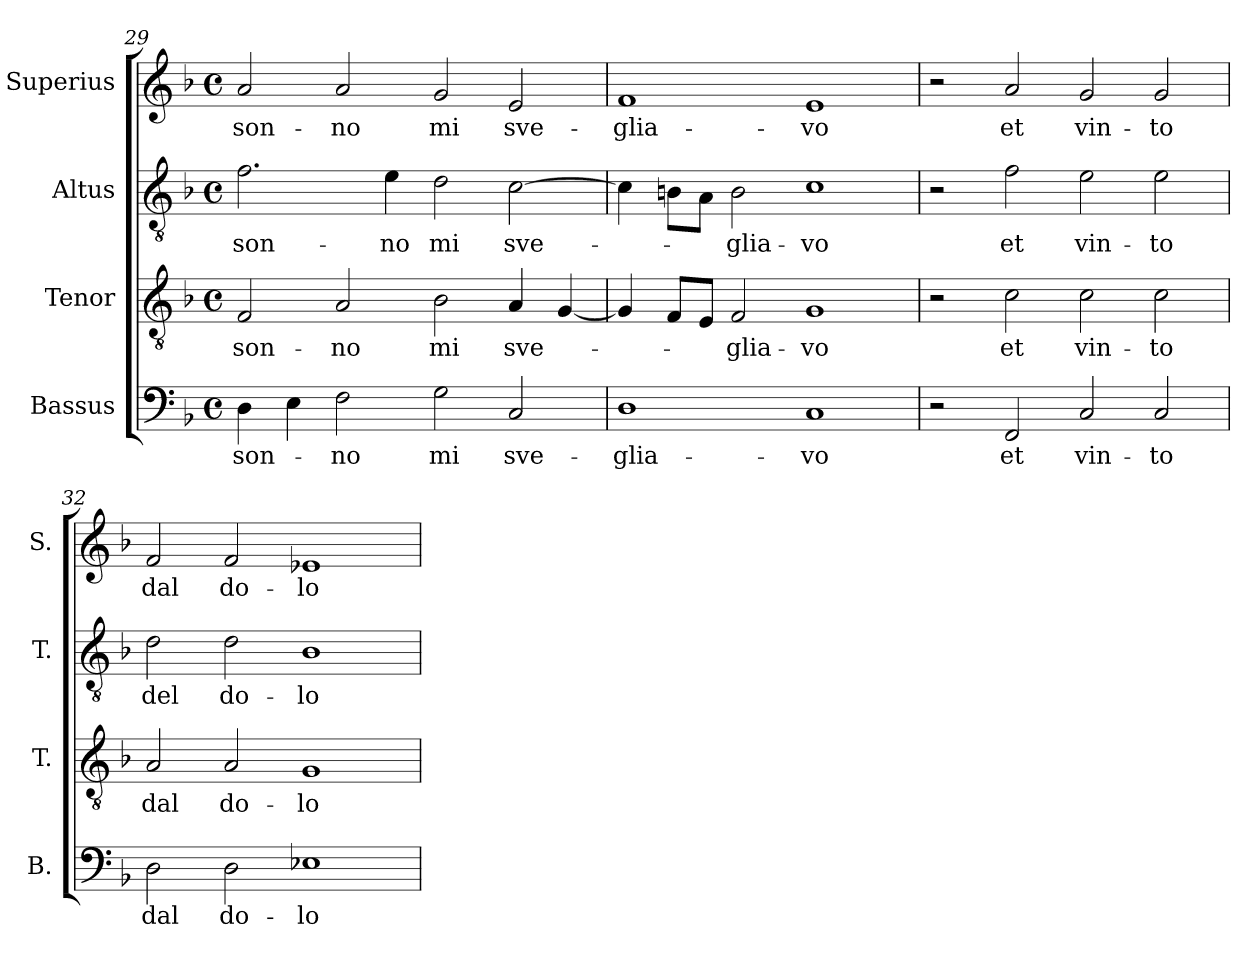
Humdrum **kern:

**kern	**text	**kern	**text	**kern	**text	**kern	**text
*part4	*part4	*part3	*part3	*part2	*part2	*part1	*part1
*staff4	*staff4	*staff3	*staff3	*staff2	*staff2	*staff1	*staff1
*I"Bassus	*	*I"Tenor	*	*I"Altus	*	*I"Superius	*
*I'B.	*	*I'T.	*	*I'T.	*	*I'S.	*
!!LO:PB:g=z
*clefF4	*	*clefGv2	*	*clefGv2	*	*clefG2	*
*	*	*ITrd7c12	*	*ITrd7c12	*	*	*
*k[b-]	*	*k[b-]	*	*k[b-]	*	*k[b-]	*
*F:	*	*F:	*	*F:	*	*F:	*
*M4/4	*	*M4/4	*	*M4/4	*	*M4/4	*
*met(c)	*	*met(c)	*	*met(c)	*	*met(c)	*
=29	=29	=29	=29	=29	=29	=29	=29
!	!LO:LY:b:color=#000000	!	!	!	!	!	!
!	!	!	!LO:LY:b:color=#000000	!	!	!	!
!	!	!	!	!	!LO:LY:b:color=#000000	!	!
!	!	!	!	!	!	!	!LO:LY:b:color=#000000
4Di\	son-	2FFi/	son-	2.Fi\	son-	2ai/	son-
4Ei\	.	.	.	.	.	.	.
!	!LO:LY:b:color=#000000	!	!	!	!	!	!
!	!	!	!LO:LY:b:color=#000000	!	!	!	!
!	!	!	!	!	!	!	!LO:LY:b:color=#000000
2Fi\	-no	2AAi/	-no	.	.	2ai/	-no
!	!	!	!	!	!LO:LY:b:color=#000000	!	!
.	.	.	.	4Ei\	-no	.	.
!	!LO:LY:b:color=#000000	!	!	!	!	!	!
!	!	!	!LO:LY:b:color=#000000	!	!	!	!
!	!	!	!	!	!LO:LY:b:color=#000000	!	!
!	!	!	!	!	!	!	!LO:LY:b:color=#000000
2Gi\	mi	2BB-i\	mi	2Di\	mi	2gi/	mi
!	!LO:LY:b:color=#000000	!	!	!	!	!	!
!	!	!	!LO:LY:b:color=#000000	!	!	!	!
!	!	!	!	!	!LO:LY:b:color=#000000	!	!
!	!	!	!	!	!	!	!LO:LY:b:color=#000000
2Ci/	sve-	4AAi/	sve-	[>2Ci\	sve-	2ei/	sve-
.	.	[<4GGi/	.	.	.	.	.
=30	=30	=30	=30	=30	=30	=30	=30
!	!LO:LY:b:color=#000000	!	!	!	!	!	!
!	!	!	!	!	!	!	!LO:LY:b:color=#000000
1Di	-glia-	4GGi/]	.	4Ci\]	.	1fi	-glia-
.	.	8FFi/L	.	8BBni\L	.	.	.
.	.	8EEi/J	.	8AAi\J	.	.	.
!	!	!	!LO:LY:b:color=#000000	!	!	!	!
!	!	!	!	!	!LO:LY:b:color=#000000	!	!
.	.	2FFi/	-glia-	2BBi\	-glia-	.	.
!	!LO:LY:b:color=#000000	!	!	!	!	!	!
!	!	!	!LO:LY:b:color=#000000	!	!	!	!
!	!	!	!	!	!LO:LY:b:color=#000000	!	!
!	!	!	!	!	!	!	!LO:LY:b:color=#000000
1Ci	-vo	1GGi	-vo	1Ci	-vo	1ei	-vo
=31	=31	=31	=31	=31	=31	=31	=31
2r	.	2r	.	2r	.	2r	.
!	!LO:LY:b:color=#000000	!	!	!	!	!	!
!	!	!	!LO:LY:b:color=#000000	!	!	!	!
!	!	!	!	!	!LO:LY:b:color=#000000	!	!
!	!	!	!	!	!	!	!LO:LY:b:color=#000000
2FFi/	et	2Ci\	et	2Fi\	et	2ai/	et
!	!LO:LY:b:color=#000000	!	!	!	!	!	!
!	!	!	!LO:LY:b:color=#000000	!	!	!	!
!	!	!	!	!	!LO:LY:b:color=#000000	!	!
!	!	!	!	!	!	!	!LO:LY:b:color=#000000
2Ci/	vin-	2Ci\	vin-	2Ei\	vin-	2gi/	vin-
!	!LO:LY:b:color=#000000	!	!	!	!	!	!
!	!	!	!LO:LY:b:color=#000000	!	!	!	!
!	!	!	!	!	!LO:LY:b:color=#000000	!	!
!	!	!	!	!	!	!	!LO:LY:b:color=#000000
2Ci/	-to	2Ci\	-to	2Ei\	-to	2gi/	-to
=32	=32	=32	=32	=32	=32	=32	=32
!	!LO:LY:b:color=#000000	!	!	!	!	!	!
!	!	!	!LO:LY:b:color=#000000	!	!	!	!
!	!	!	!	!	!LO:LY:b:color=#000000	!	!
!	!	!	!	!	!	!	!LO:LY:b:color=#000000
2Di\	dal	2AAi/	dal	2Di\	del	2fi/	dal
!	!LO:LY:b:color=#000000	!	!	!	!	!	!
!	!	!	!LO:LY:b:color=#000000	!	!	!	!
!	!	!	!	!	!LO:LY:b:color=#000000	!	!
!	!	!	!	!	!	!	!LO:LY:b:color=#000000
2Di\	do-	2AAi/	do-	2Di\	do-	2fi/	do-
!	!LO:LY:b:color=#000000	!	!	!	!	!	!
!	!	!	!LO:LY:b:color=#000000	!	!	!	!
!	!	!	!	!	!LO:LY:b:color=#000000	!	!
!	!	!	!	!	!	!	!LO:LY:b:color=#000000
1E-Xi	-lo-	1GGi	-lo-	1BB-i	-lo-	1e-Xi	-lo-
=	=	=	=	=	=	=	=
*-	*-	*-	*-	*-	*-	*-	*-
